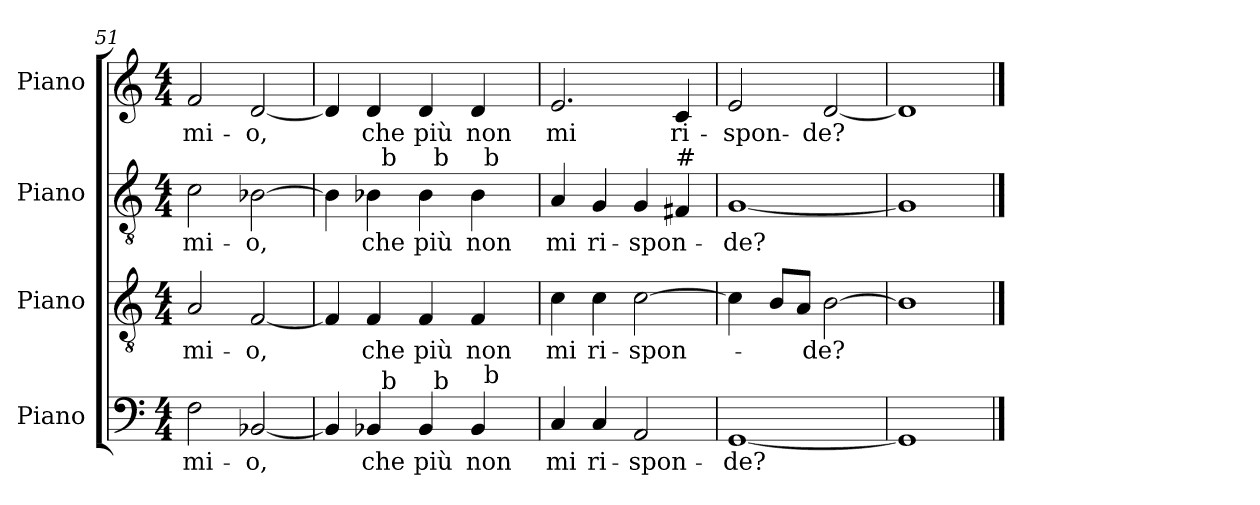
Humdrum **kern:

**kern	**text	**kern	**text	**kern	**text	**kern	**text
*part4	*part4	*part3	*part3	*part2	*part2	*part1	*part1
*staff4	*staff4	*staff3	*staff3	*staff2	*staff2	*staff1	*staff1
*I"Piano	*	*I"Piano	*	*I"Piano	*	*I"Piano	*
*I'Pno.	*	*I'Pno.	*	*I'Pno.	*	*I'Pno.	*
*clefF4	*	*clefGv2	*	*clefGv2	*	*clefG2	*
*	*	*ITrd7c12	*	*ITrd7c12	*	*	*
*k[]	*	*k[]	*	*k[]	*	*k[]	*
*C:	*	*C:	*	*C:	*	*C:	*
*M4/4	*	*M4/4	*	*M4/4	*	*M4/4	*
=51	=51	=51	=51	=51	=51	=51	=51
!	!LO:LY:b:color=#000000	!	!	!	!	!	!
!	!	!	!LO:LY:b:color=#000000	!	!	!	!
!	!	!	!	!	!LO:LY:b:color=#000000	!	!
!	!	!	!	!	!	!	!LO:LY:b:color=#000000
2Fi\	mi-	2AAi/	mi-	2Ci\	mi-	2fi/	mi-
!	!LO:LY:b:color=#000000	!	!	!	!	!	!
!	!	!	!LO:LY:b:color=#000000	!	!	!	!
!	!	!	!	!	!LO:LY:b:color=#000000	!	!
!	!	!	!	!	!	!	!LO:LY:b:color=#000000
[2BB-Xi/	-o,	[2FFi/	-o,	[2BB-Xi\	-o,	[2di/	-o,
=52	=52	=52	=52	=52	=52	=52	=52
*^	*	*	*	*^	*	*	*
*	*^	*	*	*	*	*^	*	*	*
4BB-i/]	4ryy	2ryy	.	4FFi/]	.	4BB-i\]	4ryy	2ryy	.	4di/]	.
!	!	!	!LO:LY:b:color=#000000	!	!	!	!	!	!	!	!
!	!	!	!	!	!LO:LY:b:color=#000000	!	!	!	!	!	!
!	!	!	!	!	!	!	!	!	!LO:LY:b:color=#000000	!	!
!	!	!	!	!	!	!	!	!	!	!	!LO:LY:b:color=#000000
4BB-i/	32ryy	.	che	4FFi/	che	4BB-i\	32ryy	.	che	4di/	che
.	256ryy	.	.	.	.	.	256ryy	.	.	.	.
!	!	!	!	!	!	!	!LO:TX:a:t=b	!	!	!	!
!	!LO:TX:a:t=b	!	!	!	!	!	!	!	!	!	!
.	2ryy	.	.	.	.	.	2ryy	.	.	.	.
!	!	!	!LO:LY:b:color=#000000	!	!	!	!	!	!	!	!
!	!	!	!	!	!LO:LY:b:color=#000000	!	!	!	!	!	!
!	!	!	!	!	!	!	!	!	!LO:LY:b:color=#000000	!	!
!	!	!	!	!	!	!	!	!	!	!	!LO:LY:b:color=#000000
4BB-i/	.	32ryy	più	4FFi/	più	4BB-i\	.	32ryy	più	4di/	più
.	.	256ryy	.	.	.	.	.	256ryy	.	.	.
!	!	!	!	!	!	!	!	!LO:TX:a:t=b	!	!	!
!	!	!LO:TX:a:t=b	!	!	!	!	!	!	!	!	!
.	.	4ryy	.	.	.	.	.	4ryy	.	.	.
!	!	!	!LO:LY:b:color=#000000	!	!	!	!	!	!	!	!
!	!	!	!	!	!LO:LY:b:color=#000000	!	!	!	!	!	!
!	!	!	!	!	!	!	!	!	!LO:LY:b:color=#000000	!	!
!	!	!	!	!	!	!	!	!	!	!	!LO:LY:b:color=#000000
4BB-i/	.	.	non	4FFi/	non	4BB-i\	.	.	non	4di/	non
!	!	!	!	!	!	!	!LO:TX:a:t=b	!	!	!	!
!	!LO:TX:a:t=b	!	!	!	!	!	!	!	!	!	!
.	8ryy	8ryy	.	.	.	.	8ryy	8ryy	.	.	.
.	16ryy	16ryy	.	.	.	.	16ryy	16ryy	.	.	.
.	64..ryy	64..ryy	.	.	.	.	64..ryy	64..ryy	.	.	.
*v	*v	*v	*	*	*	*v	*v	*v	*	*	*
=53	=53	=53	=53	=53	=53	=53	=53
*^	*	*	*	*^	*	*	*
*	*^	*	*	*	*	*^	*	*	*
!	!	!	!LO:LY:b:color=#000000	!	!	!	!	!	!	!	!
*v	*v	*v	*	*	*	*v	*v	*v	*	*	*
*^	*	*	*	*^	*	*	*
*	*^	*	*	*	*	*^	*	*	*
!	!	!	!	!	!LO:LY:b:color=#000000	!	!	!	!	!	!
*v	*v	*v	*	*	*	*v	*v	*v	*	*	*
*^	*	*	*	*^	*	*	*
*	*^	*	*	*	*	*^	*	*	*
!	!	!	!	!	!	!	!	!	!LO:LY:b:color=#000000	!	!
*v	*v	*v	*	*	*	*v	*v	*v	*	*	*
*^	*	*	*	*^	*	*	*
*	*^	*	*	*	*	*^	*	*	*
!	!	!	!	!	!	!	!	!	!	!	!LO:LY:b:color=#000000
*v	*v	*v	*	*	*	*v	*v	*v	*	*	*
4Ci/	mi	4Ci\	mi	4AAi/	mi	2.ei/	mi
!	!LO:LY:b:color=#000000	!	!	!	!	!	!
!	!	!	!LO:LY:b:color=#000000	!	!	!	!
!	!	!	!	!	!LO:LY:b:color=#000000	!	!
4Ci/	ri-	4Ci\	ri-	4GGi/	ri-	.	.
!	!LO:LY:b:color=#000000	!	!	!	!	!	!
!	!	!	!LO:LY:b:color=#000000	!	!	!	!
!	!	!	!	!	!LO:LY:b:color=#000000	!	!
2AAi/	-spon-	[2Ci\	-spon-	4GGi/	-spon-	.	.
!	!	!	!	!LO:TX:a:t=#	!	!	!
!	!	!	!	!	!	!	!LO:LY:b:color=#000000
.	.	.	.	4FF#i/	.	4ci/	ri-
=54	=54	=54	=54	=54	=54	=54	=54
!	!LO:LY:b:color=#000000	!	!	!	!	!	!
!	!	!	!	!	!LO:LY:b:color=#000000	!	!
!	!	!	!	!	!	!	!LO:LY:b:color=#000000
[1GGi	-de?	4Ci\]	.	[1GGi	-de?	2ei/	-spon-
.	.	8BBi/L	.	.	.	.	.
.	.	8AAi/J	.	.	.	.	.
!	!	!	!LO:LY:b:color=#000000	!	!	!	!
!	!	!	!	!	!	!	!LO:LY:b:color=#000000
.	.	[2BBi\	-de?	.	.	[2di/	-de?
=55	=55	=55	=55	=55	=55	=55	=55
1GGi]	.	1BBi]	.	1GGi]	.	1di]	.
==	==	==	==	==	==	==	==
*-	*-	*-	*-	*-	*-	*-	*-
